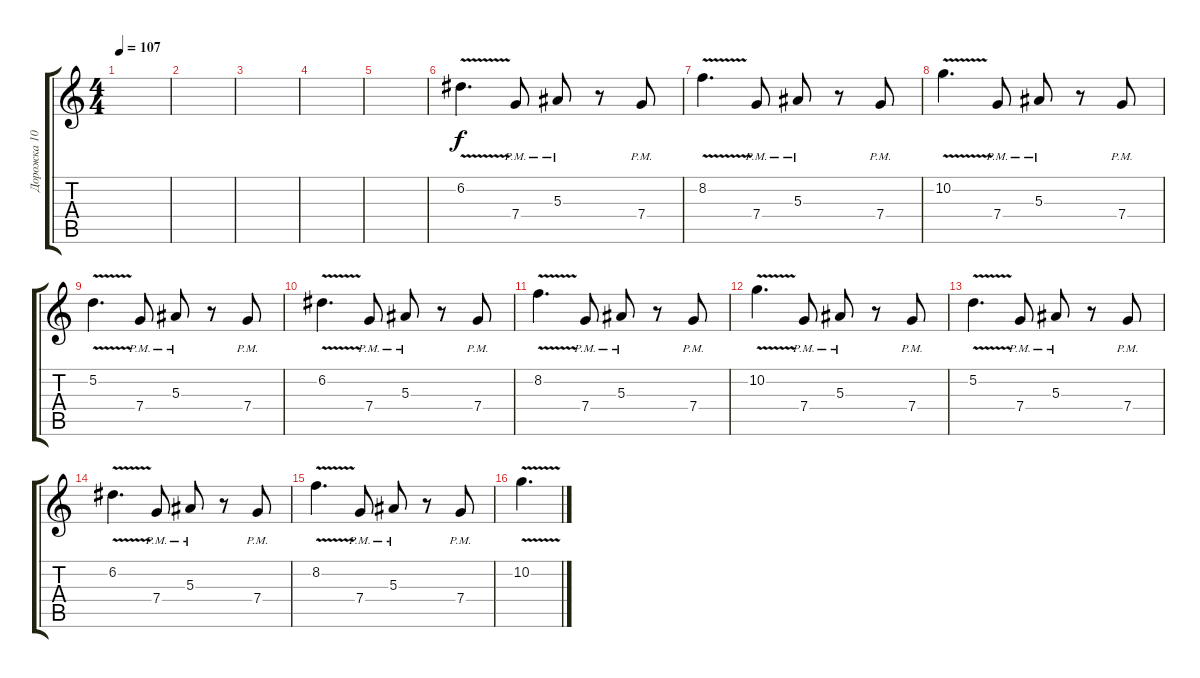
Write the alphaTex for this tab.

\track ("Дорожка 10" "Дорожка 10") {instrument overdrivenguitar}
\staff {score tabs}
\tuning (D4 A3 F3 C3 G2 D2) {hide}
\ts (4 4)
\tempo 107
\clef g2
\ks c
|
|
|
|
|
6.2{v}.4{d volume 6} 7.4{pm}.8 5.3{pm}.8 r.8 7.4{pm}.8 |
8.2{v}.4{d volume 8} 7.4{pm}.8 5.3{pm}.8 r.8 7.4{pm}.8 |
10.2{v}.4{d volume 10} 7.4{pm}.8 5.3{pm}.8 r.8 7.4{pm}.8 |
5.2{v}.4{d volume 12} 7.4{pm}.8 5.3{pm}.8 r.8 7.4{pm}.8 |
6.2{v}.4{d volume 13} 7.4{pm}.8 5.3{pm}.8 r.8 7.4{pm}.8 |
8.2{v}.4{d volume 14} 7.4{pm}.8 5.3{pm}.8 r.8 7.4{pm}.8 |
10.2{v}.4{d volume 15} 7.4{pm}.8 5.3{pm}.8 r.8 7.4{pm}.8 |
5.2{v}.4{d} 7.4{pm}.8 5.3{pm}.8 r.8 7.4{pm}.8 |
6.2{v}.4{d} 7.4{pm}.8 5.3{pm}.8 r.8 7.4{pm}.8 |
8.2{v}.4{d} 7.4{pm}.8 5.3{pm}.8 r.8 7.4{pm}.8 |
10.2{v}.4{d}
